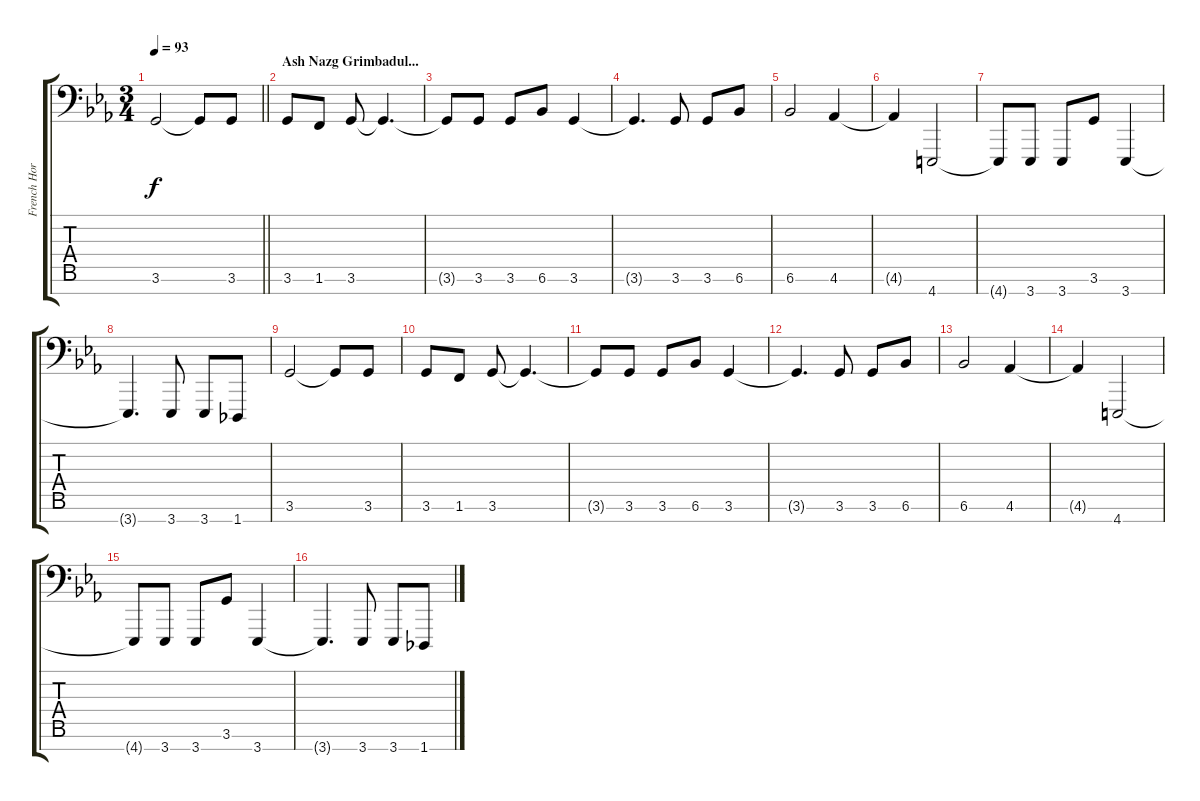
\track ("French Horn 1" "French Hor") {instrument frenchhorn}
\staff {score tabs}
\tuning (E4 B3 G3 D3 A2 E2 C-1) {hide}
\ts (3 4)
\tempo 93
\clef f4
\barLineRight lightlight
\ks cminor
3.6.2{dy f} 3.6{t}.8 3.6.8 |
\section ("" "Ash Nazg Grimbadul...")
3.6.8 1.6.8 3.6.8 3.6{t}.4{d} |
3.6{t}.8 3.6.8 3.6.8 6.6.8 3.6.4 |
3.6{t}.4{d} 3.6.8 3.6.8 6.6.8 |
6.6.2 4.6.4 |
4.6{t}.4 4.7.2 |
4.7{t}.8 3.7.8 3.7.8 3.6.8 3.7.4 |
3.7{t}.4{d} 3.7.8 3.7.8 1.7.8 |
3.6.2 3.6{t}.8 3.6.8 |
3.6.8 1.6.8 3.6.8 3.6{t}.4{d} |
3.6{t}.8 3.6.8 3.6.8 6.6.8 3.6.4 |
3.6{t}.4{d} 3.6.8 3.6.8 6.6.8 |
6.6.2 4.6.4 |
4.6{t}.4 4.7.2 |
4.7{t}.8 3.7.8 3.7.8 3.6.8 3.7.4 |
3.7{t}.4{d} 3.7.8 3.7.8 1.7.8
